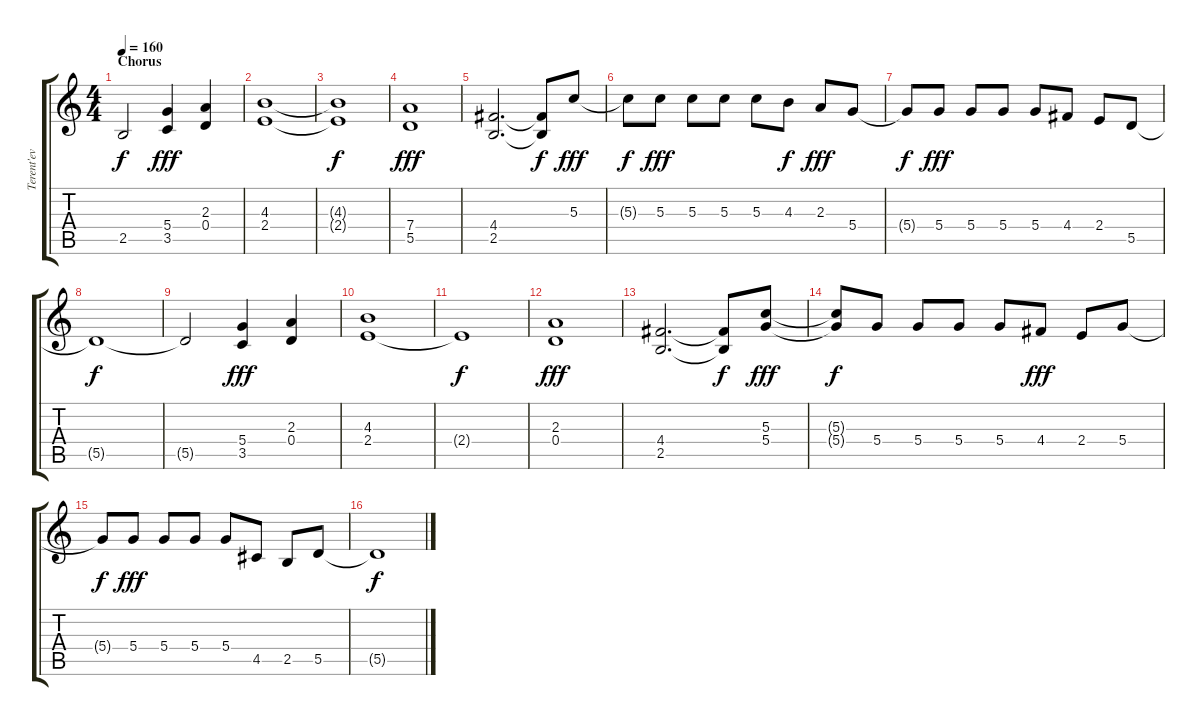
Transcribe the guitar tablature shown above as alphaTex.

\track ("Terent'ev " "Terent'ev ") {instrument distortionguitar}
\staff {score tabs}
\tuning (E4 B3 G3 D3 A2 E2) {hide}
\ts (4 4)
\section ("" "Chorus")
\tempo 160
\clef g2
\ks c
2.5{t}.2{dy f} (5.4 3.5).4{dy fff} (2.3 0.4).4 |
(4.3 2.4).1 |
(4.3{t} 2.4{t}).1{dy f} |
(7.4 5.5).1{dy fff} |
(4.4 2.5).2{d} (4.4{t} 2.5{t}).8{dy f} 5.3.8{dy fff} |
5.3{t}.8{dy f} 5.3.8{dy fff} 5.3.8 5.3.8 5.3.8 4.3.8{dy f} 2.3.8{dy fff} 5.4.8 |
5.4{t}.8{dy f} 5.4.8{dy fff} 5.4.8 5.4.8 5.4.8 4.4.8 2.4.8 5.5.8 |
5.5{t}.1{dy f} |
5.5{t}.2 (5.4 3.5).4{dy fff} (2.3 0.4).4 |
(4.3 2.4).1 |
2.4{t}.1{dy f} |
(2.3 0.4).1{dy fff} |
(4.4 2.5).2{d} (4.4{t} 2.5{t}).8{dy f} (5.3 5.4).8{dy fff} |
(5.3{t} 5.4{t}).8{dy f} 5.4.8 5.4.8 5.4.8 5.4.8 4.4.8{dy fff} 2.4.8 5.4.8 |
5.4{t}.8{dy f} 5.4.8{dy fff} 5.4.8 5.4.8 5.4.8 4.5.8 2.5.8 5.5.8 |
5.5{t}.1{dy f}
